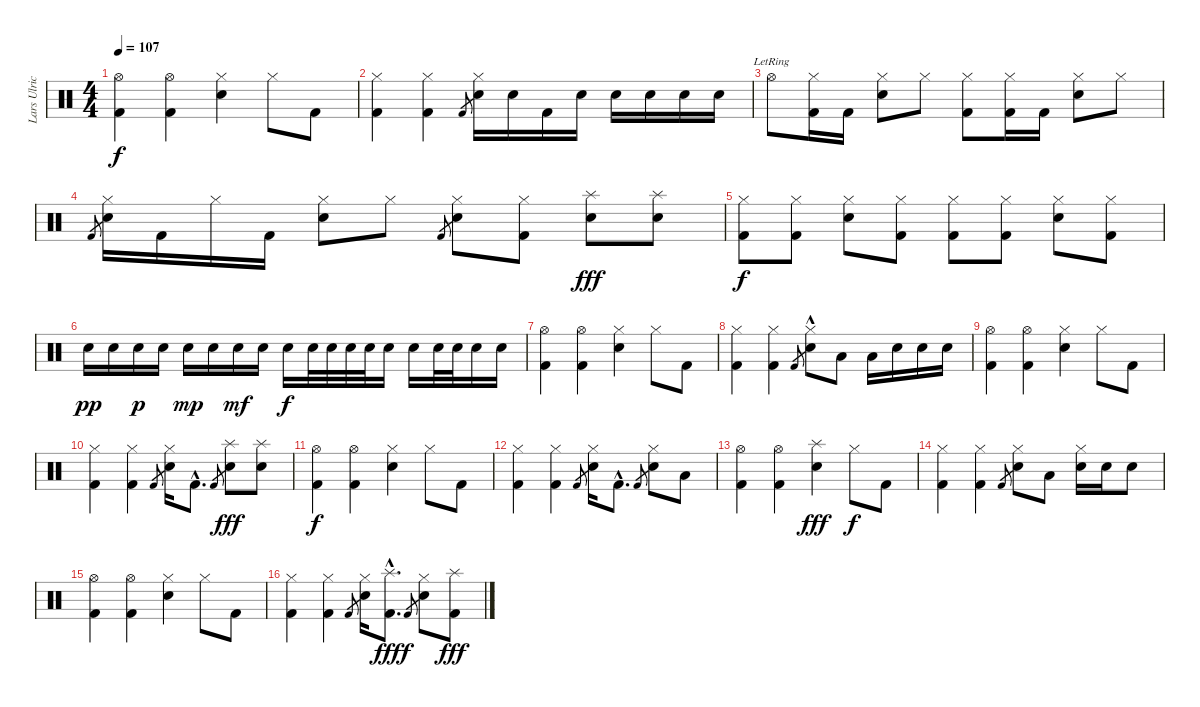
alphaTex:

\track ("Lars Ulrich" "Lars Ulric") {instrument percussion}
\staff {score}
\articulation defaults
\ts (4 4)
\tempo 107
\clef neutral
\ks c
("Hi-Hat (open)" "Kick (hit) 2").4{dy f} ("Hi-Hat (open)" "Kick (hit) 2").4 ("Hi-Hat (closed)" "Electric Snare (hit)").4 "Hi-Hat (closed)".8 "Kick (hit) 2".8 |
("Hi-Hat (closed)" "Kick (hit) 2").4 ("Hi-Hat (closed)" "Kick (hit) 2").4 "Kick (hit) 2".8{gr} ("Hi-Hat (closed)" "Electric Snare (hit)").16 "Electric Snare (hit)".16 "Kick (hit) 2".16 "Electric Snare (hit)".16 "Electric Snare (hit)".16 "Electric Snare (hit)".16 "Electric Snare (hit)".16 "Electric Snare (hit)".16 |
"Hi-Hat (open)"{lr}.8 ("Hi-Hat (closed)" "Kick (hit) 2").16 "Kick (hit) 2".16 ("Hi-Hat (closed)" "Electric Snare (hit)").8 "Hi-Hat (closed)".8 ("Hi-Hat (closed)" "Kick (hit) 2").8 ("Hi-Hat (closed)" "Kick (hit) 2").16 "Kick (hit) 2".16 ("Hi-Hat (closed)" "Electric Snare (hit)").8 "Hi-Hat (closed)".8 |
"Kick (hit) 2".8{gr} ("Hi-Hat (closed)" "Electric Snare (hit)").16 "Kick (hit) 2".16 "Hi-Hat (closed)".16 "Kick (hit) 2".16 ("Hi-Hat (closed)" "Electric Snare (hit)").8 "Hi-Hat (closed)".8 "Kick (hit) 2".8{gr} ("Hi-Hat (closed)" "Electric Snare (hit)").8 ("Hi-Hat (closed)" "Kick (hit) 2").8 ("Splash (hit)" "Electric Snare (hit)").8{dy fff} ("Splash (hit)" "Electric Snare (hit)").8 |
("Hi-Hat (closed)" "Kick (hit) 2").8{dy f} ("Hi-Hat (closed)" "Kick (hit) 2").8 ("Hi-Hat (closed)" "Electric Snare (hit)").8 ("Hi-Hat (closed)" "Kick (hit) 2").8 ("Hi-Hat (closed)" "Kick (hit) 2").8 ("Hi-Hat (closed)" "Kick (hit) 2").8 ("Hi-Hat (closed)" "Electric Snare (hit)").8 ("Hi-Hat (closed)" "Kick (hit) 2").8 |
"Electric Snare (hit)".16{dy pp} "Electric Snare (hit)".16 "Electric Snare (hit)".16{dy p} "Electric Snare (hit)".16 "Electric Snare (hit)".16{dy mp} "Electric Snare (hit)".16 "Electric Snare (hit)".16{dy mf} "Electric Snare (hit)".16 "Electric Snare (hit)".16{dy f} "Electric Snare (hit)".32 "Electric Snare (hit)".32 "Electric Snare (hit)".32 "Electric Snare (hit)".32 "Electric Snare (hit)".16 "Electric Snare (hit)".16 "Electric Snare (hit)".32 "Electric Snare (hit)".32 "Electric Snare (hit)".16 "Electric Snare (hit)".16 |
("Hi-Hat (open)" "Kick (hit) 2").4 ("Hi-Hat (open)" "Kick (hit) 2").4 ("Hi-Hat (closed)" "Electric Snare (hit)").4 "Hi-Hat (closed)".8 "Kick (hit) 2".8 |
("Hi-Hat (closed)" "Kick (hit) 2").4 ("Hi-Hat (closed)" "Kick (hit) 2").4 "Kick (hit) 2".8{gr} ("Hi-Hat (closed)" "Electric Snare (hit)"{hac}).8 "Low Tom (hit)".8 "Low Tom (hit)".16 "Electric Snare (hit)".16 "Electric Snare (hit)".16 "Electric Snare (hit)".16 |
("Hi-Hat (open)" "Kick (hit) 2").4 ("Hi-Hat (open)" "Kick (hit) 2").4 ("Hi-Hat (closed)" "Electric Snare (hit)").4 "Hi-Hat (closed)".8 "Kick (hit) 2".8 |
("Hi-Hat (closed)" "Kick (hit) 2").4 ("Hi-Hat (closed)" "Kick (hit) 2").4 "Kick (hit) 2".8{gr} ("Hi-Hat (closed)" "Electric Snare (hit)").16 "Kick (hit) 2"{hac}.8{d} "Kick (hit) 2".8{gr} ("Splash (hit)" "Electric Snare (hit)").8{dy fff} ("Splash (hit)" "Electric Snare (hit)").8 |
("Hi-Hat (open)" "Kick (hit) 2").4{dy f} ("Hi-Hat (open)" "Kick (hit) 2").4 ("Hi-Hat (closed)" "Electric Snare (hit)").4 "Hi-Hat (closed)".8 "Kick (hit) 2".8 |
("Hi-Hat (closed)" "Kick (hit) 2").4 ("Hi-Hat (closed)" "Kick (hit) 2").4 "Kick (hit) 2".8{gr} ("Hi-Hat (closed)" "Electric Snare (hit)").16 "Kick (hit) 2"{hac}.8{d} "Kick (hit) 2".8{gr} ("Hi-Hat (closed)" "Electric Snare (hit)").8 "Low Tom (hit)".8 |
("Hi-Hat (open)" "Kick (hit) 2").4 ("Hi-Hat (open)" "Kick (hit) 2").4 ("Splash (hit)" "Electric Snare (hit)").4{dy fff} "Hi-Hat (closed)".8{dy f} "Kick (hit) 2".8 |
("Hi-Hat (closed)" "Kick (hit) 2").4 ("Hi-Hat (closed)" "Kick (hit) 2").4 "Kick (hit) 2".8{gr} ("Hi-Hat (closed)" "Electric Snare (hit)").8 "Low Tom (hit)".8 ("Hi-Hat (closed)" "Electric Snare (hit)").16 "Electric Snare (hit)".16 "Electric Snare (hit)".8 |
("Hi-Hat (open)" "Kick (hit) 2").4 ("Hi-Hat (open)" "Kick (hit) 2").4 ("Hi-Hat (closed)" "Electric Snare (hit)").4 "Hi-Hat (closed)".8 "Kick (hit) 2".8 |
("Hi-Hat (closed)" "Kick (hit) 2").4 ("Hi-Hat (closed)" "Kick (hit) 2").4 "Kick (hit) 2".8{gr} ("Hi-Hat (closed)" "Electric Snare (hit)").16 ("Splash (hit)"{hac} "Kick (hit) 2"{hac}).8{d dy fff} "Kick (hit) 2".8{gr dy f} ("Hi-Hat (closed)" "Electric Snare (hit)").8 ("Splash (hit)" "Kick (hit) 2").8{dy fff}
